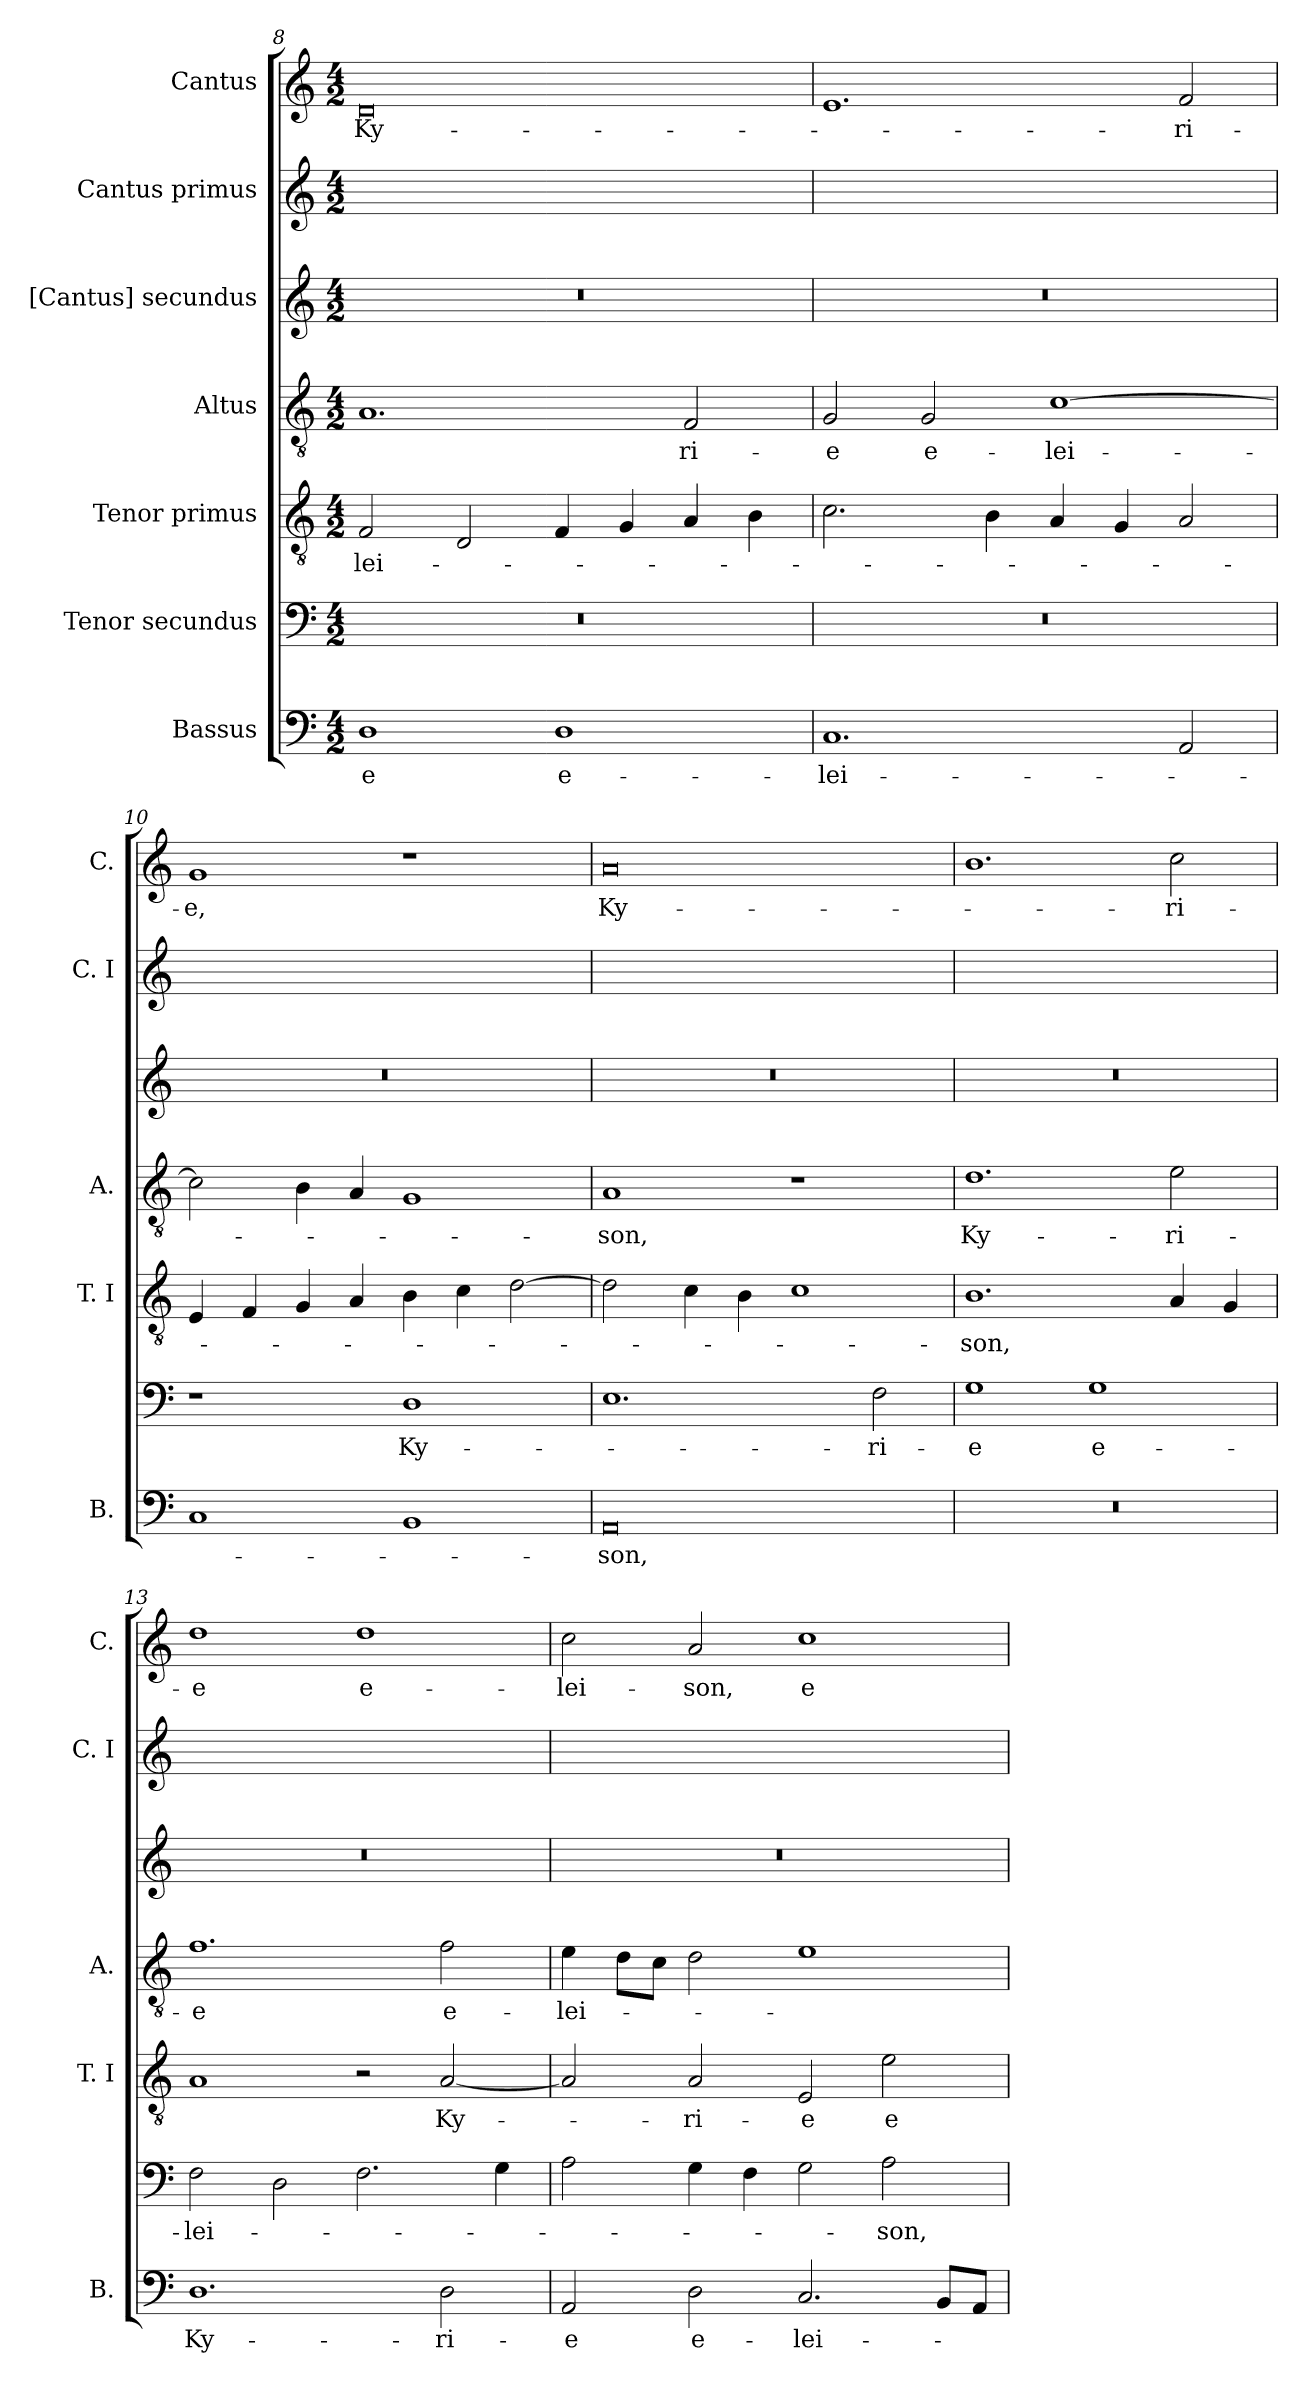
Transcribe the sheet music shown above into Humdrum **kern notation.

**kern	**text	**kern	**text	**kern	**text	**kern	**text	**kern	**kern	**kern	**text
*part7	*part7	*part6	*part6	*part5	*part5	*part4	*part4	*part3	*part2	*part1	*part1
*staff7	*staff7	*staff6	*staff6	*staff5	*staff5	*staff4	*staff4	*staff3	*staff2	*staff1	*staff1
*I"Bassus	*	*I"Tenor secundus	*	*I"Tenor primus	*	*I"Altus	*	*I"[Cantus] secundus	*I"Cantus primus	*I"Cantus	*
*I'B.	*	*	*	*I'T. I	*	*I'A.	*	*	*I'C. I	*I'C.	*
!!LO:LB:g=z
*clefF4	*	*clefF4	*	*clefGv2	*	*clefGv2	*	*clefG2	*clefG2	*clefG2	*
*	*	*	*	*ITrd7c12	*	*ITrd7c12	*	*	*	*	*
*k[]	*	*k[]	*	*k[]	*	*k[]	*	*k[]	*k[]	*k[]	*
*C:	*	*C:	*	*C:	*	*C:	*	*C:	*C:	*C:	*
*M4/2	*	*M4/2	*	*M4/2	*	*M4/2	*	*M4/2	*M4/2	*M4/2	*
=8	=8	=8	=8	=8	=8	=8	=8	=8	=8	=8	=8
!	!LO:LY:b:color=#000000	!LO:N:vis=1	!	!	!	!	!	!	!	!	!
!	!	!	!	!	!LO:LY:b:color=#000000	!	!	!LO:N:vis=1	!LO:N:vis=1	!	!
!	!	!	!	!	!	!	!	!	!	!	!LO:LY:b:color=#000000
1Di	-e	0r	.	2FFi/	-lei-	1.AAi	.	0r	0ryy	0di	Ky-
.	.	.	.	2DDi/	.	.	.	.	.	.	.
!	!LO:LY:b:color=#000000	!	!	!	!	!	!	!	!	!	!
1Di	e-	.	.	4FFi/	.	.	.	.	.	.	.
.	.	.	.	4GGi/	.	.	.	.	.	.	.
!	!	!	!	!	!	!	!LO:LY:b:color=#000000	!	!	!	!
.	.	.	.	4AAi/	.	2FFi/	-ri-	.	.	.	.
.	.	.	.	4BBi\	.	.	.	.	.	.	.
=9	=9	=9	=9	=9	=9	=9	=9	=9	=9	=9	=9
!	!LO:LY:b:color=#000000	!LO:N:vis=1	!	!	!	!	!	!	!	!	!
!	!	!	!	!	!	!	!LO:LY:b:color=#000000	!LO:N:vis=1	!LO:N:vis=1	!	!
1.Ci	-lei-	0r	.	2.Ci\	.	2GGi/	-e	0r	0ryy	1.ei	.
!	!	!	!	!	!	!	!LO:LY:b:color=#000000	!	!	!	!
.	.	.	.	.	.	2GGi/	e-	.	.	.	.
.	.	.	.	4BBi\	.	.	.	.	.	.	.
!	!	!	!	!	!	!	!LO:LY:b:color=#000000	!	!	!	!
.	.	.	.	4AAi/	.	[1Ci	-lei-	.	.	.	.
.	.	.	.	4GGi/	.	.	.	.	.	.	.
!	!	!	!	!	!	!	!	!	!	!	!LO:LY:b:color=#000000
2AAi/	.	.	.	2AAi/	.	.	.	.	.	2fi/	-ri-
=10	=10	=10	=10	=10	=10	=10	=10	=10	=10	=10	=10
!	!	!	!	!	!	!	!	!LO:N:vis=1	!LO:N:vis=1	!	!
!	!	!	!	!	!	!	!	!	!	!	!LO:LY:b:color=#000000
1Ci	.	1r	.	4EEi/	.	2Ci\]	.	0r	0ryy	1gi	-e,
.	.	.	.	4FFi/	.	.	.	.	.	.	.
.	.	.	.	4GGi/	.	4BBi\	.	.	.	.	.
.	.	.	.	4AAi/	.	4AAi/	.	.	.	.	.
!	!	!	!LO:LY:b:color=#000000	!	!	!	!	!	!	!	!
1BBi	.	1Di	Ky-	4BBi\	.	1GGi	.	.	.	1r	.
.	.	.	.	4Ci\	.	.	.	.	.	.	.
.	.	.	.	[2Di\	.	.	.	.	.	.	.
=11	=11	=11	=11	=11	=11	=11	=11	=11	=11	=11	=11
!	!LO:LY:b:color=#000000	!	!	!	!	!	!	!	!	!	!
!	!	!	!	!	!	!	!LO:LY:b:color=#000000	!LO:N:vis=1	!LO:N:vis=1	!	!
!	!	!	!	!	!	!	!	!	!	!	!LO:LY:b:color=#000000
0AAi	-son,	1.Ei	.	2Di\]	.	1AAi	-son,	0r	0ryy	0ai	Ky-
.	.	.	.	4Ci\	.	.	.	.	.	.	.
.	.	.	.	4BBi\	.	.	.	.	.	.	.
.	.	.	.	1Ci	.	1r	.	.	.	.	.
!	!	!	!LO:LY:b:color=#000000	!	!	!	!	!	!	!	!
.	.	2Fi\	-ri-	.	.	.	.	.	.	.	.
=12	=12	=12	=12	=12	=12	=12	=12	=12	=12	=12	=12
!LO:N:vis=1	!	!	!	!	!	!	!	!	!	!	!
!	!	!	!LO:LY:b:color=#000000	!	!	!	!	!	!	!	!
!	!	!	!	!	!LO:LY:b:color=#000000	!	!	!	!	!	!
!	!	!	!	!	!	!	!LO:LY:b:color=#000000	!LO:N:vis=1	!LO:N:vis=1	!	!
0r	.	1Gi	-e	1.BBi	-son,	1.Di	Ky-	0r	0ryy	1.bi	.
!	!	!	!LO:LY:b:color=#000000	!	!	!	!	!	!	!	!
.	.	1Gi	e-	.	.	.	.	.	.	.	.
!	!	!	!	!	!	!	!LO:LY:b:color=#000000	!	!	!	!
!	!	!	!	!	!	!	!	!	!	!	!LO:LY:b:color=#000000
.	.	.	.	4AAi/	.	2Ei\	-ri-	.	.	2cci\	-ri-
.	.	.	.	4GGi/	.	.	.	.	.	.	.
!!LO:LB:g=z
=13	=13	=13	=13	=13	=13	=13	=13	=13	=13	=13	=13
!	!LO:LY:b:color=#000000	!	!	!	!	!	!	!	!	!	!
!	!	!	!LO:LY:b:color=#000000	!	!	!	!	!	!	!	!
!	!	!	!	!	!	!	!LO:LY:b:color=#000000	!LO:N:vis=1	!LO:N:vis=1	!	!
!	!	!	!	!	!	!	!	!	!	!	!LO:LY:b:color=#000000
1.Di	Ky-	2Fi\	-lei-	1AAi	.	1.Fi	-e	0r	0ryy	1ddi	-e
.	.	2Di\	.	.	.	.	.	.	.	.	.
!	!	!	!	!	!	!	!	!	!	!	!LO:LY:b:color=#000000
.	.	2.Fi\	.	2r	.	.	.	.	.	1ddi	e-
!	!LO:LY:b:color=#000000	!	!	!	!	!	!	!	!	!	!
!	!	!	!	!	!LO:LY:b:color=#000000	!	!	!	!	!	!
!	!	!	!	!	!	!	!LO:LY:b:color=#000000	!	!	!	!
2Di\	-ri-	.	.	[2AAi/	Ky-	2Fi\	e-	.	.	.	.
.	.	4Gi\	.	.	.	.	.	.	.	.	.
=14	=14	=14	=14	=14	=14	=14	=14	=14	=14	=14	=14
!	!LO:LY:b:color=#000000	!	!	!	!	!	!	!	!	!	!
!	!	!	!	!	!	!	!LO:LY:b:color=#000000	!LO:N:vis=1	!LO:N:vis=1	!	!
!	!	!	!	!	!	!	!	!	!	!	!LO:LY:b:color=#000000
2AAi/	-e	2Ai\	.	2AAi/]	.	4Ei\	-lei-	0r	0ryy	2cci\	-lei-
.	.	.	.	.	.	8Di\L	.	.	.	.	.
.	.	.	.	.	.	8Ci\J	.	.	.	.	.
!	!LO:LY:b:color=#000000	!	!	!	!	!	!	!	!	!	!
!	!	!	!	!	!LO:LY:b:color=#000000	!	!	!	!	!	!
!	!	!	!	!	!	!	!	!	!	!	!LO:LY:b:color=#000000
2Di\	e-	4Gi\	.	2AAi/	-ri-	2Di\	.	.	.	2ai/	-son,
.	.	4Fi\	.	.	.	.	.	.	.	.	.
!	!LO:LY:b:color=#000000	!	!	!	!	!	!	!	!	!	!
!	!	!	!	!	!LO:LY:b:color=#000000	!	!	!	!	!	!
!	!	!	!	!	!	!	!	!	!	!	!LO:LY:b:color=#000000
2.Ci/	-lei-	2Gi\	.	2EEi/	-e	1Ei	.	.	.	1cci	e-
!	!	!	!LO:LY:b:color=#000000	!	!	!	!	!	!	!	!
!	!	!	!	!	!LO:LY:b:color=#000000	!	!	!	!	!	!
.	.	2Ai\	-son,	2Ei\	e-	.	.	.	.	.	.
8BBi/L	.	.	.	.	.	.	.	.	.	.	.
8AAi/J	.	.	.	.	.	.	.	.	.	.	.
=	=	=	=	=	=	=	=	=	=	=	=
*-	*-	*-	*-	*-	*-	*-	*-	*-	*-	*-	*-
